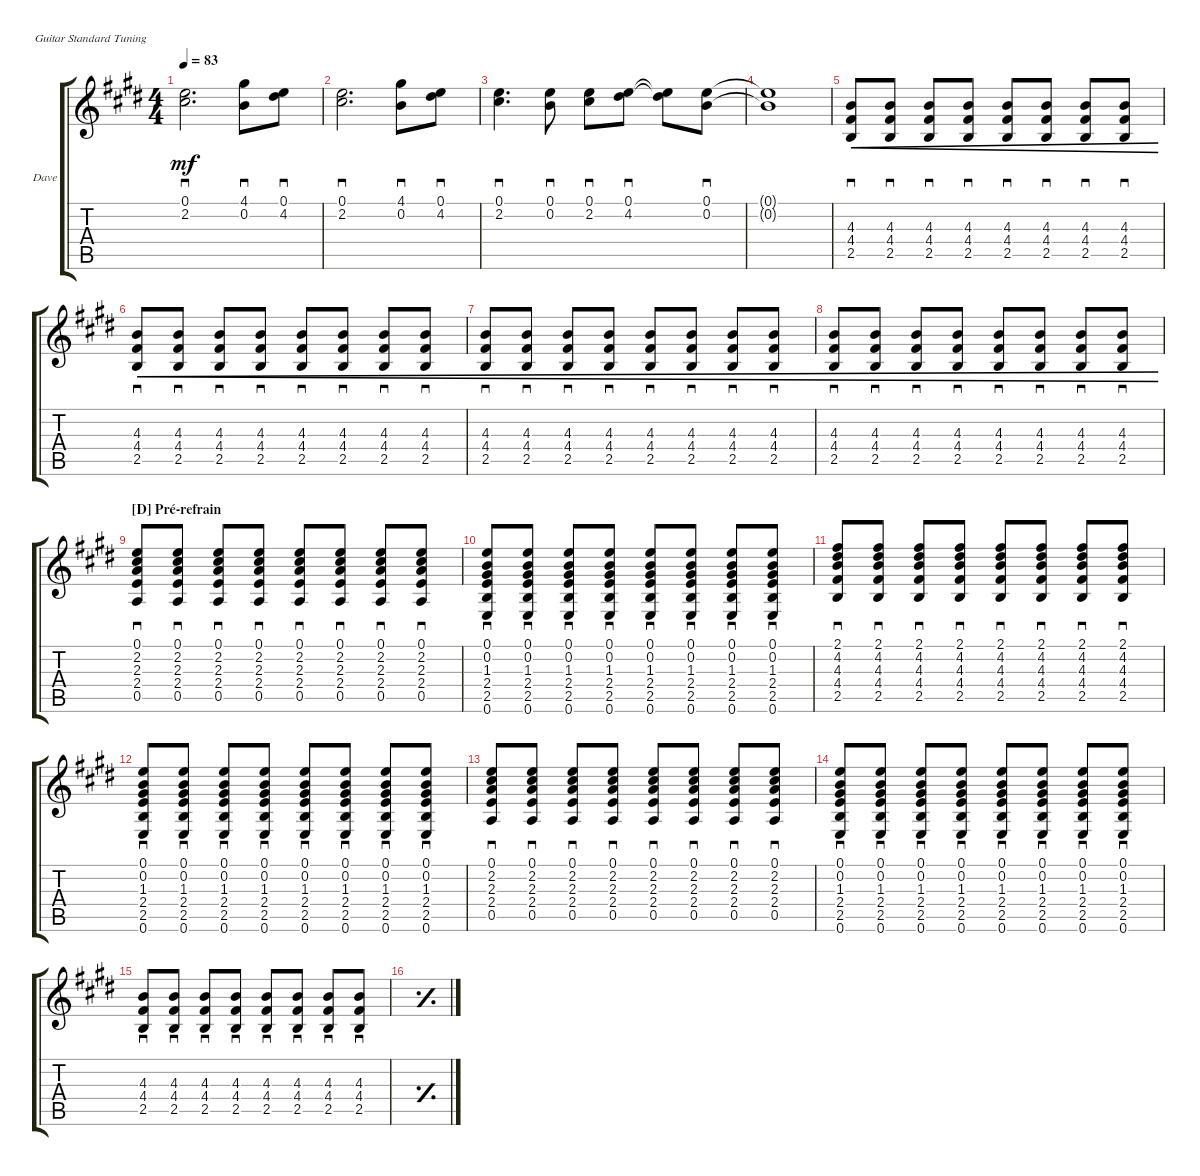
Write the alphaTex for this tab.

\defaultSystemsLayout 4
\bracketExtendMode groupsimilarinstruments
\firstSystemTrackNameOrientation horizontal
\otherSystemsTrackNameOrientation horizontal
\track ("Guitar I - Dave Grohl" "Dave") {instrument overdrivenguitar}
\staff {score tabs}
\tuning (E4 B3 G3 D3 A2 E2)
\ts (4 4)
\tempo 83
\clef g2
\ks e
(2.2 0.1).2{d sd dy mf} (4.1 0.2).8{sd} (0.1 4.2).8{sd} |
(2.2 0.1).2{d sd} (0.2 4.1).8{sd} (0.1 4.2).8{sd} |
(2.2 0.1).4{d sd} (0.1 0.2).8{sd} (0.1 2.2).8{sd} (0.1 4.2).8{sd} (0.1{t} 4.2{t}).8 (0.1 0.2).8{sd} |
(0.1{t} 0.2{t}).1 |
(2.5 4.4 4.3).8{sd cre} (2.5 4.4 4.3).8{sd cre} (2.5 4.4 4.3).8{sd cre} (2.5 4.4 4.3).8{sd cre} (2.5 4.4 4.3).8{sd cre} (2.5 4.4 4.3).8{sd cre} (2.5 4.4 4.3).8{sd cre} (2.5 4.4 4.3).8{sd cre} |
(2.5 4.4 4.3).8{sd cre} (2.5 4.4 4.3).8{sd cre} (2.5 4.4 4.3).8{sd cre} (2.5 4.4 4.3).8{sd cre} (2.5 4.4 4.3).8{sd cre} (2.5 4.4 4.3).8{sd cre} (2.5 4.4 4.3).8{sd cre} (2.5 4.4 4.3).8{sd cre} |
(2.5 4.4 4.3).8{sd cre} (2.5 4.4 4.3).8{sd cre} (2.5 4.4 4.3).8{sd cre} (2.5 4.4 4.3).8{sd cre} (2.5 4.4 4.3).8{sd cre} (2.5 4.4 4.3).8{sd cre} (2.5 4.4 4.3).8{sd cre} (2.5 4.4 4.3).8{sd cre} |
(2.5 4.4 4.3).8{sd cre} (2.5 4.4 4.3).8{sd cre} (2.5 4.4 4.3).8{sd cre} (2.5 4.4 4.3).8{sd cre} (2.5 4.4 4.3).8{sd cre} (2.5 4.4 4.3).8{sd cre} (2.5 4.4 4.3).8{sd cre} (2.5 4.4 4.3).8{sd cre} |
\section ("D" "Pré-refrain")
(0.5 2.4 2.3 2.2 0.1).8{sd} (0.5 2.4 2.3 2.2 0.1).8{sd} (0.5 2.4 2.3 2.2 0.1).8{sd} (0.5 2.4 2.3 2.2 0.1).8{sd} (0.5 2.4 2.3 2.2 0.1).8{sd} (0.5 2.4 2.3 2.2 0.1).8{sd} (0.5 2.4 2.3 2.2 0.1).8{sd} (0.5 2.4 2.3 2.2 0.1).8{sd} |
(0.6 2.5 2.4 1.3 0.2 0.1).8{sd} (0.6 2.5 2.4 1.3 0.2 0.1).8{sd} (0.6 2.5 2.4 1.3 0.2 0.1).8{sd} (0.6 2.5 2.4 1.3 0.2 0.1).8{sd} (0.6 2.5 2.4 1.3 0.2 0.1).8{sd} (0.6 2.5 2.4 1.3 0.2 0.1).8{sd} (0.6 2.5 2.4 1.3 0.2 0.1).8{sd} (0.6 2.5 2.4 1.3 0.2 0.1).8{sd} |
(2.5 4.4 4.3 4.2 2.1).8{sd} (2.5 4.4 4.3 4.2 2.1).8{sd} (2.5 4.4 4.3 4.2 2.1).8{sd} (2.5 4.4 4.3 4.2 2.1).8{sd} (2.5 4.4 4.3 4.2 2.1).8{sd} (2.5 4.4 4.3 4.2 2.1).8{sd} (2.5 4.4 4.3 4.2 2.1).8{sd} (2.5 4.4 4.3 4.2 2.1).8{sd} |
(0.6 2.5 2.4 1.3 0.2 0.1).8{sd} (0.6 2.5 2.4 1.3 0.2 0.1).8{sd} (0.6 2.5 2.4 1.3 0.2 0.1).8{sd} (0.6 2.5 2.4 1.3 0.2 0.1).8{sd} (0.6 2.5 2.4 1.3 0.2 0.1).8{sd} (0.6 2.5 2.4 1.3 0.2 0.1).8{sd} (0.6 2.5 2.4 1.3 0.2 0.1).8{sd} (0.6 2.5 2.4 1.3 0.2 0.1).8{sd} |
(0.5 2.4 2.3 2.2 0.1).8{sd} (0.5 2.4 2.3 2.2 0.1).8{sd} (0.5 2.4 2.3 2.2 0.1).8{sd} (0.5 2.4 2.3 2.2 0.1).8{sd} (0.5 2.4 2.3 2.2 0.1).8{sd} (0.5 2.4 2.3 2.2 0.1).8{sd} (0.5 2.4 2.3 2.2 0.1).8{sd} (0.5 2.4 2.3 2.2 0.1).8{sd} |
(0.6 2.5 2.4 1.3 0.2 0.1).8{sd} (0.6 2.5 2.4 1.3 0.2 0.1).8{sd} (0.6 2.5 2.4 1.3 0.2 0.1).8{sd} (0.6 2.5 2.4 1.3 0.2 0.1).8{sd} (0.6 2.5 2.4 1.3 0.2 0.1).8{sd} (0.6 2.5 2.4 1.3 0.2 0.1).8{sd} (0.6 2.5 2.4 1.3 0.2 0.1).8{sd} (0.6 2.5 2.4 1.3 0.2 0.1).8{sd} |
(2.5 4.4 4.3).8{sd} (2.5 4.4 4.3).8{sd} (2.5 4.4 4.3).8{sd} (2.5 4.4 4.3).8{sd} (2.5 4.4 4.3).8{sd} (2.5 4.4 4.3).8{sd} (2.5 4.4 4.3).8{sd} (2.5 4.4 4.3).8{sd} |
\simile simple
